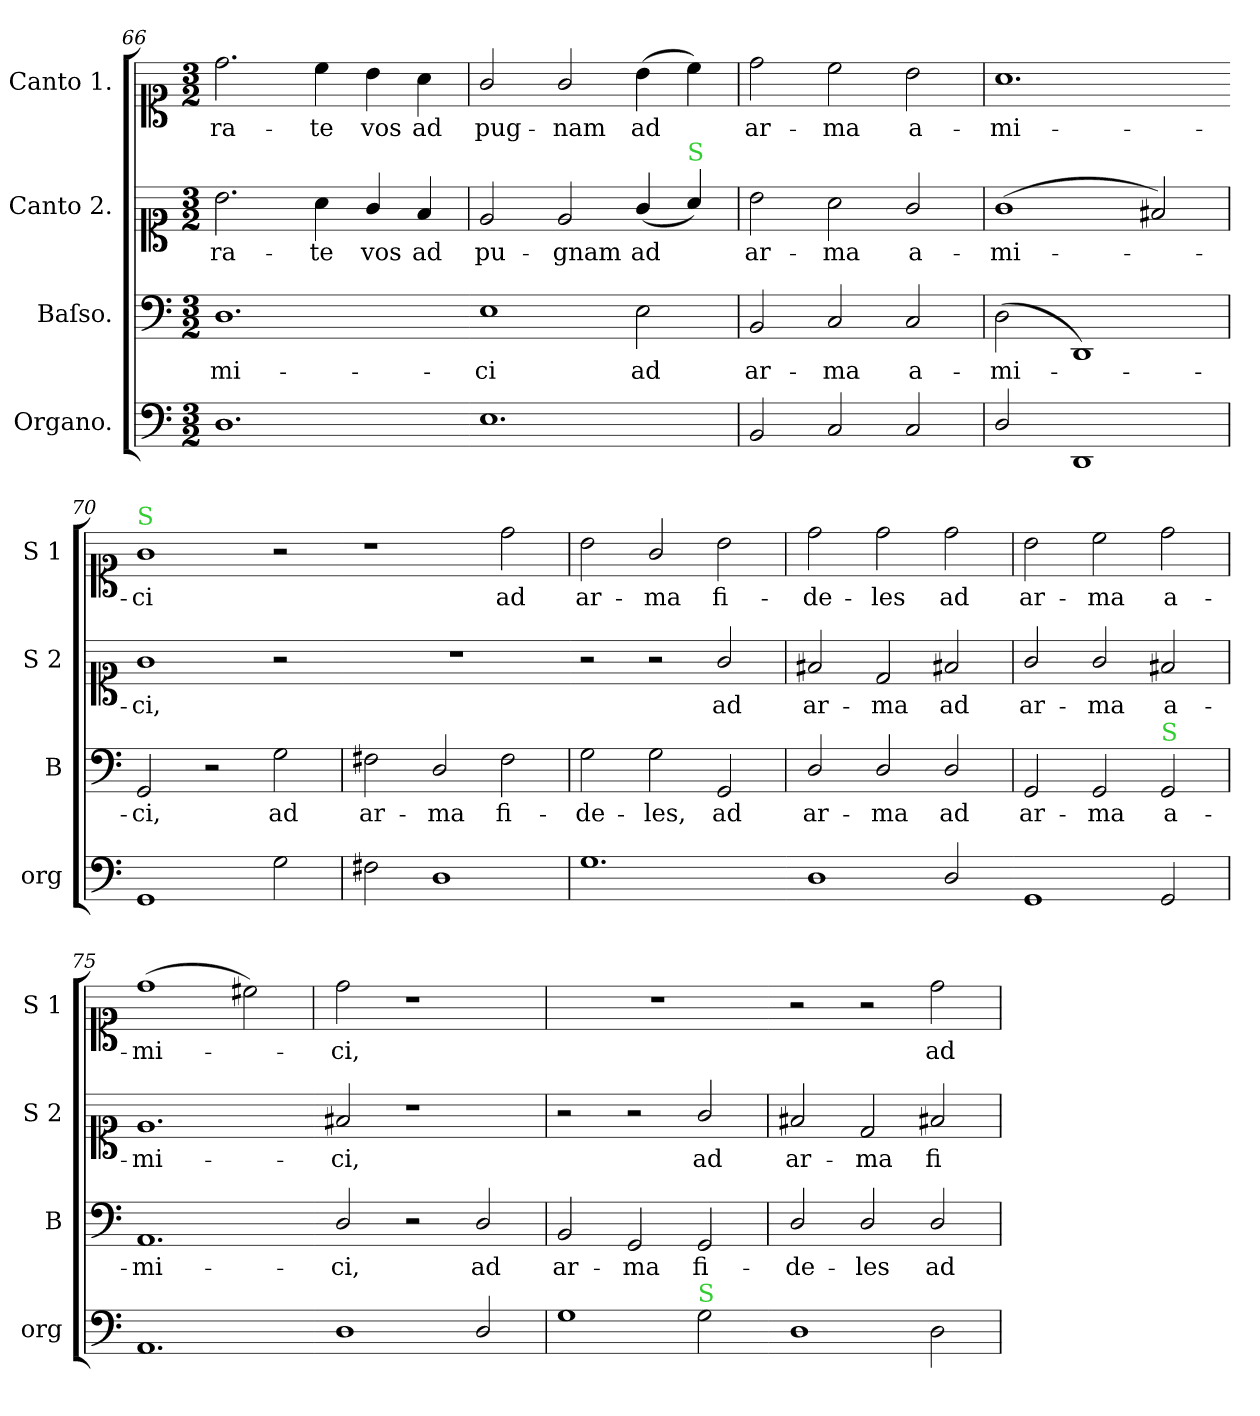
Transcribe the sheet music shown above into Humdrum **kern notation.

**kern	**kern	**text	**kern	**text	**kern	**text
*part4	*part3	*part3	*part2	*part2	*part1	*part1
*staff4	*staff3	*staff3	*staff2	*staff2	*staff1	*staff1
*I"Organo.	*I"Baſso.	*	*I"Canto 2.	*	*I"Canto 1.	*
*I'org	*I'B	*	*I'S 2	*	*I'S 1	*
*clefF4	*clefF4	*	*clefC1	*	*clefC1	*
*k[]	*k[]	*	*k[]	*	*k[]	*
*M3/2	*M3/2	*	*M3/2	*	*M3/2	*
=66	=66	=66	=66	=66	=66	=66
!	!	!	!	!LO:LY:i	!	!
1.D\	1.D\	-mi-	2.b\	-ra-	2.dd\	-ra-
!	!	!	!	!LO:LY:i	!	!
.	.	.	4a\	-te	4cc\	-te
!	!	!	!	!LO:LY:i	!	!
.	.	.	4g/	vos	4b\	vos
!	!	!	!	!LO:LY:i	!	!
.	.	.	4f/	ad	4a\	ad
=67-	=67-	=67	=67	=67	=67	=67
!	!	!	!	!LO:LY:i	!	!
1.E\	1E\	-ci	2e/	pu-	2g/	pug-
!	!	!	!	!LO:LY:i	!	!
.	.	.	2e/	-gnam	2g/	-nam
.	2E\	ad	(4g/	ad	(4b\	ad
!	!	!	!LO:TX:a:color=limegreen:t=S	!	!	!
.	.	.	4a/)	.	4cc\)	.
=68	=68	=68	=68	=68	=68	=68
2BB/	2BB/	ar-	2b\	ar-	2dd\	ar-
2C/	2C/	-ma	2a\	-ma	2cc\	-ma
2C/	2C/	a-	2g/	a-	2b\	a-
=69	=69	=69	=69	=69	=69	=69
2D/	(2D\	-mi-	(<1g\	-mi-	1.a\	-mi-
1DD/	1DD/)	.	.	.	.	.
.	.	.	2f#X/)	.	.	.
=70	=70	=70-	=70	=70-	=70-	=70-
!	!	!	!	!	!LO:TX:a:color=limegreen:t=S	!
1GG/	2GG/	-ci,	1g\	-ci,	1g\	-ci
.	2r	.	.	.	.	.
2G\	2G\	ad	2r	.	2r	.
=71	=71	=71-	=71-	=71-	=71-	=71-
2F#X\	2F#X\	ar-	1.r	.	1r	.
1D\	2D/	-ma	.	.	.	.
.	2F#\	fi-	.	.	2dd\	ad
=72	=72	=72	=72-	=72	=72	=72
1.G\	2G\	-de-	2r	.	2b\	ar-
.	2G\	-les,	2r	.	2g/	-ma
.	2GG/	ad	2g/	ad	2b\	fi-
=73-	=73	=73	=73	=73	=73	=73
1D\	2D/	ar-	2f#X/	ar-	2dd\	-de-
.	2D/	-ma	2d/	-ma	2dd\	-les
!	!	!	!	!LO:LY:i	!	!
2D/	2D/	ad	2f#X/	ad	2dd\	ad
=74-	=74	=74	=74	=74	=74	=74
!	!	!	!	!LO:LY:i	!	!
1GG/	2GG/	ar-	2g/	ar-	2b\	ar-
!	!	!	!	!LO:LY:i	!	!
.	2GG/	-ma	2g/	-ma	2cc\	-ma
!	!LO:TX:a:color=limegreen:t=S	!	!	!	!	!
2GG/	2GG/	a-	2f#X/	a-	2dd\	a-
=75	=75	=75	=75	=75	=75	=75
1.AA/	1.AA/	-mi-	1.e/	-mi-	(1dd\	-mi-
.	.	.	.	.	2cc#X\)	.
=76-	=76-	=76	=76-	=76	=76	=76
1D\	2D/	-ci,	2f#X/	-ci,	2dd\	-ci,
.	2r	.	1r	.	1r	.
2D/	2D/	ad	.	.	.	.
=77	=77	=77	=77	=77	=77	=77
1G\	2BB/	ar-	2r	.	1.r	.
.	2GG/	-ma	2r	.	.	.
!LO:TX:a:color=limegreen:t=S	!	!	!	!	!	!
2G\	2GG/	fi-	2g/	ad	.	.
=78-	=78	=78-	=78	=78-	=78-	=78-
1D\	2D/	-de-	2f#X/	ar-	2r	.
.	2D/	-les	2d/	-ma	2r	.
2D\	2D/	ad	2f#X/	fi-	2dd\	ad
=	=	=	=	=	=	=
*-	*-	*-	*-	*-	*-	*-
